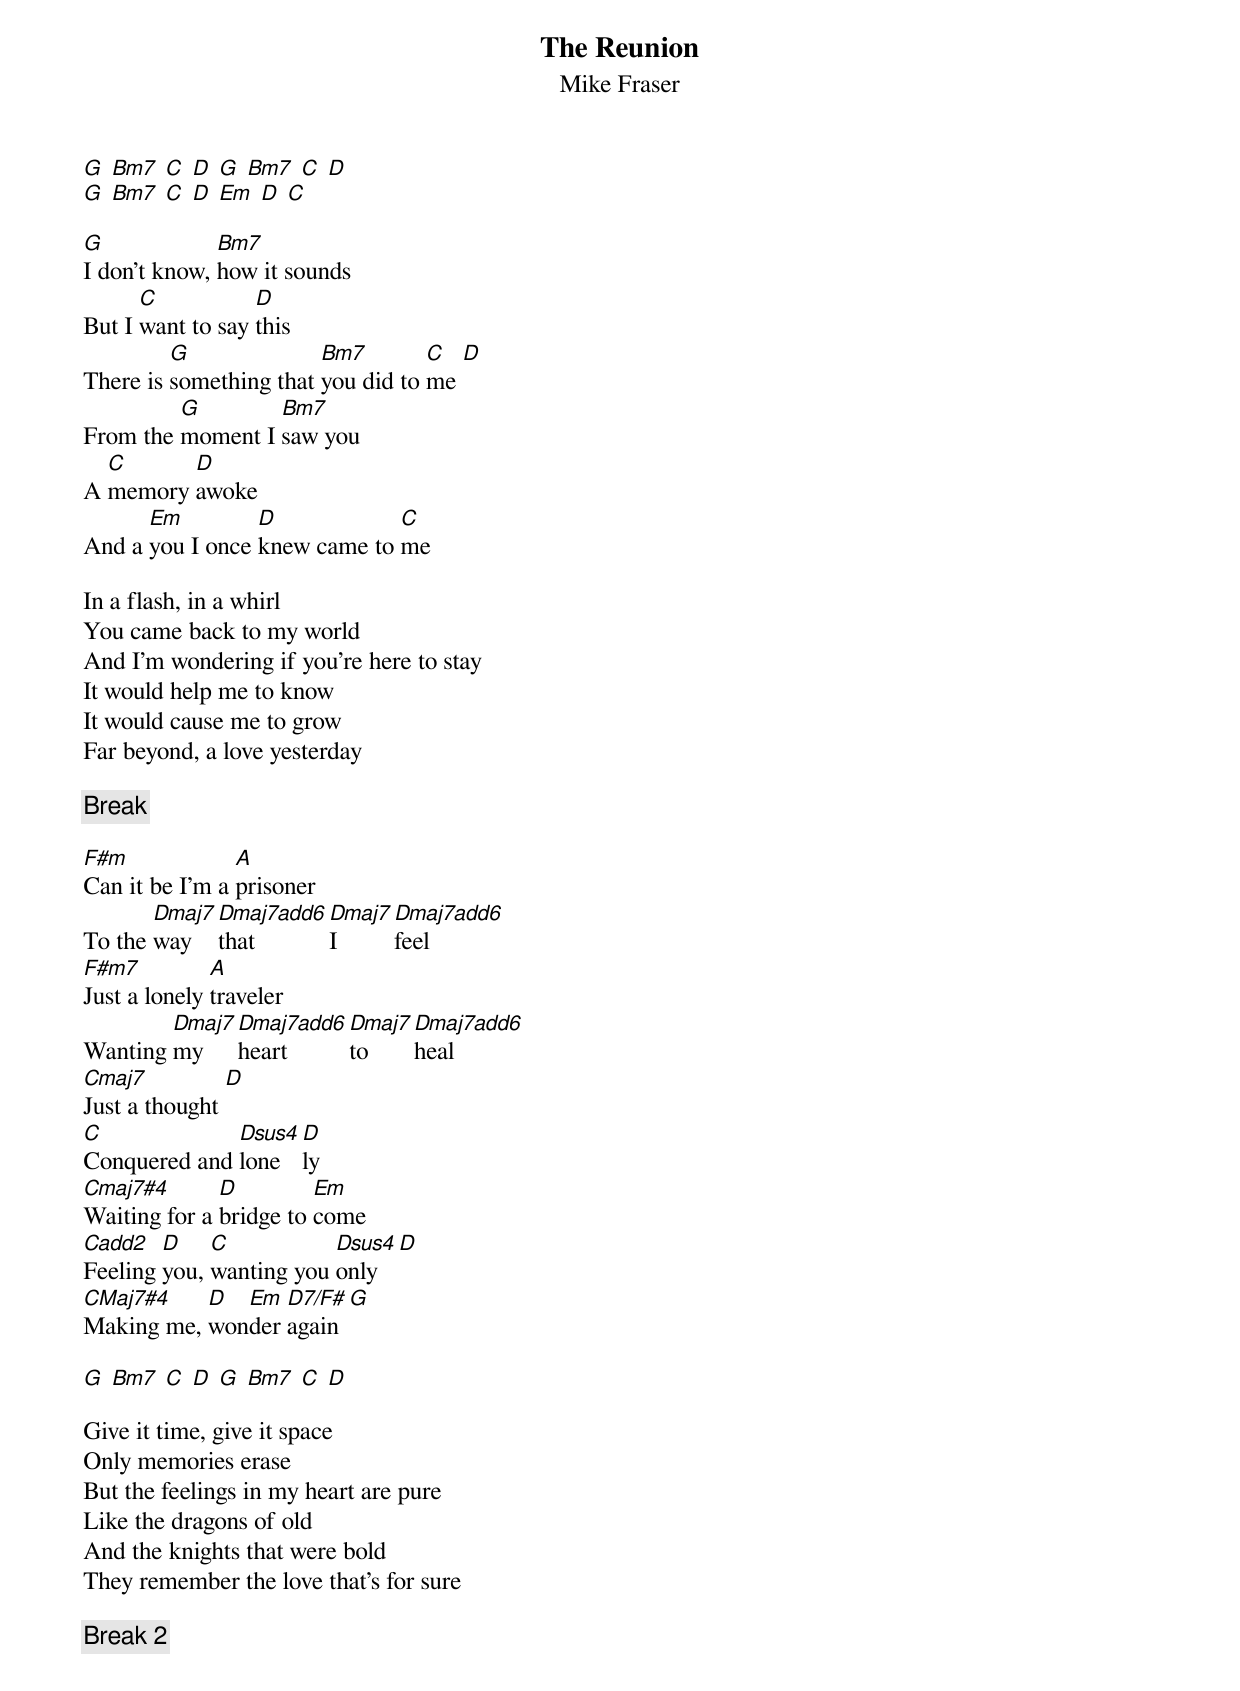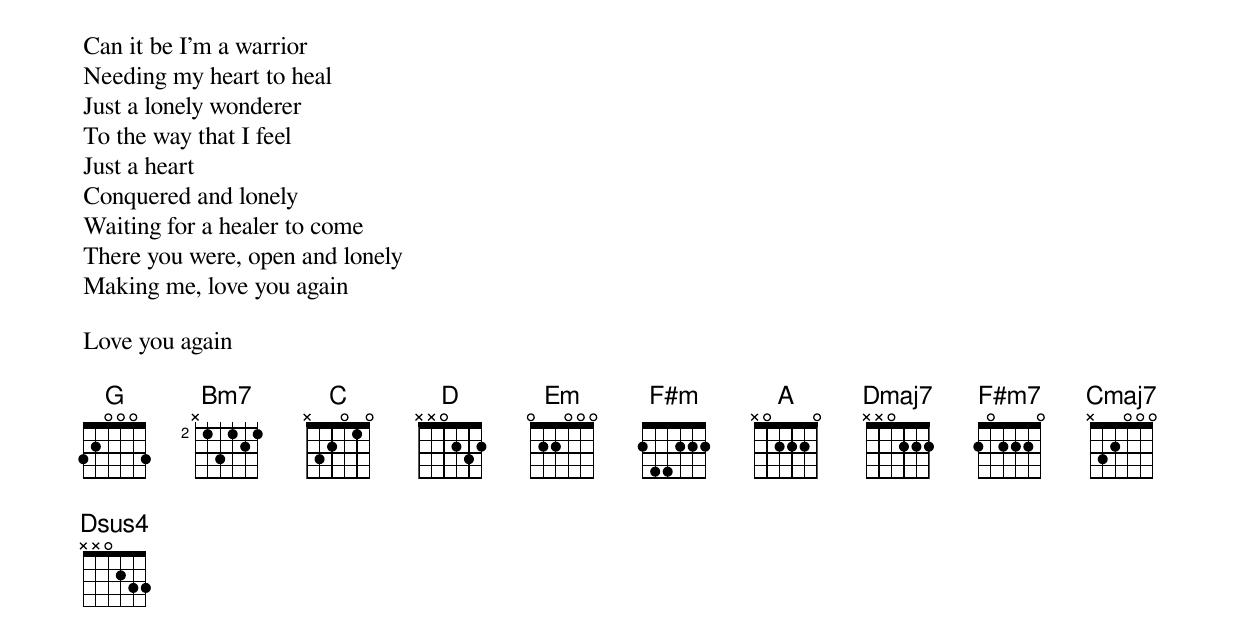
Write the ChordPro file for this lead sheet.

{title:The Reunion}
{subtitle:Mike Fraser}
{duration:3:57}
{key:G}

[G] [Bm7] [C] [D] [G] [Bm7] [C] [D]
[G] [Bm7] [C] [D] [Em] [D] [C]

[G]I don't know, [Bm7]how it sounds
But I [C]want to say [D]this
There is [G]something that [Bm7]you did to [C]me [D]
From the [G]moment I [Bm7]saw you
A [C]memory [D]awoke
And a [Em]you I once [D]knew came to [C]me

In a flash, in a whirl
You came back to my world
And I'm wondering if you're here to stay
It would help me to know
It would cause me to grow
Far beyond, a love yesterday

{c:Break}

[F#m]Can it be I'm a [A]prisoner
To the [Dmaj7]way [Dmaj7add6]that [Dmaj7]I [Dmaj7add6]feel
[F#m7]Just a lonely [A]traveler
Wanting [Dmaj7]my [Dmaj7add6]heart [Dmaj7]to [Dmaj7add6]heal
[Cmaj7]Just a thought [D]
[C]Conquered and [Dsus4]lone[D]ly
[Cmaj7#4]Waiting for a [D]bridge to [Em]come
[Cadd2]Feeling [D]you, [C]wanting you [Dsus4]only[D]
[CMaj7#4]Making me, [D]won[Em]der [D7/F#]again[G]

[G] [Bm7] [C] [D] [G] [Bm7] [C] [D]

Give it time, give it space
Only memories erase
But the feelings in my heart are pure
Like the dragons of old
And the knights that were bold
They remember the love that's for sure

{c:Break 2}

Can it be I'm a warrior
Needing my heart to heal
Just a lonely wonderer
To the way that I feel
Just a heart
Conquered and lonely
Waiting for a healer to come
There you were, open and lonely
Making me, love you again

Love you again

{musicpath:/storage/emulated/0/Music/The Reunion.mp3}
